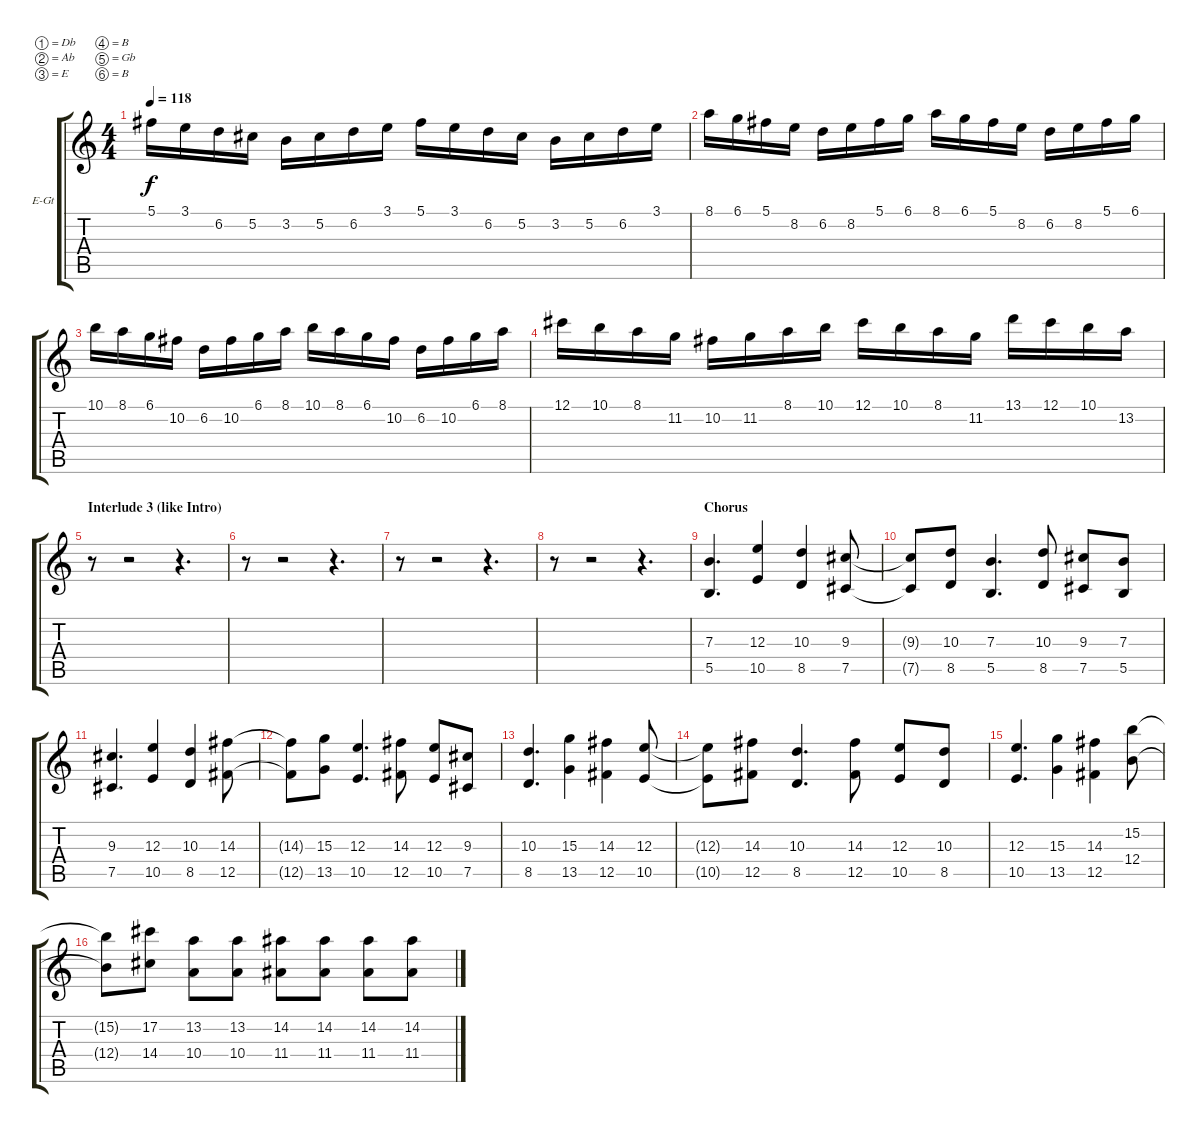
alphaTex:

\bracketExtendMode groupsimilarinstruments
\firstSystemTrackNameOrientation horizontal
\otherSystemsTrackNameOrientation horizontal
\track ("Dist 2" "E-Gt") {solo instrument electricguitarclean}
\staff {score tabs}
\tuning (Db4 Ab3 E3 B2 Gb2 B1)
\ts (4 4)
\tempo 118
\clef g2
\ks c
5.1.16{dy f} 3.1.16 6.2.16 5.2.16 3.2.16 5.2.16 6.2.16 3.1.16 5.1.16 3.1.16 6.2.16 5.2.16 3.2.16 5.2.16 6.2.16 3.1.16 |
8.1.16 6.1.16 5.1.16 8.2.16 6.2.16 8.2.16 5.1.16 6.1.16 8.1.16 6.1.16 5.1.16 8.2.16 6.2.16 8.2.16 5.1.16 6.1.16 |
10.1.16 8.1.16 6.1.16 10.2.16 6.2.16 10.2.16 6.1.16 8.1.16 10.1.16 8.1.16 6.1.16 10.2.16 6.2.16 10.2.16 6.1.16 8.1.16 |
12.1.16 10.1.16 8.1.16 11.2.16 10.2.16 11.2.16 8.1.16 10.1.16 12.1.16 10.1.16 8.1.16 11.2.16 13.1.16 12.1.16 10.1.16 13.2.16 |
\section ("" "Interlude 3 (like Intro)")
r.8 r.2 r.4{d} |
r.8 r.2 r.4{d} |
r.8 r.2 r.4{d} |
r.8 r.2 r.4{d} |
\section ("" "Chorus")
(5.5 7.3).4{d} (10.5 12.3).4 (8.5 10.3).4 (7.5 9.3).8 |
(7.5{t} 9.3{t}).8 (8.5 10.3).8 (5.5 7.3).4{d} (8.5 10.3).8 (7.5 9.3).8 (5.5 7.3).8 |
(7.5 9.3).4{d} (10.5 12.3).4 (8.5 10.3).4 (12.5 14.3).8 |
(12.5{t} 14.3{t}).8 (13.5 15.3).8 (10.5 12.3).4{d} (12.5 14.3).8 (10.5 12.3).8 (7.5 9.3).8 |
(8.5 10.3).4{d} (13.5 15.3).4 (12.5 14.3).4 (10.5 12.3).8 |
(10.5{t} 12.3{t}).8 (12.5 14.3).8 (8.5 10.3).4{d} (12.5 14.3).8 (10.5 12.3).8 (8.5 10.3).8 |
(10.5 12.3).4{d} (13.5 15.3).4 (12.5 14.3).4 (12.4 15.2).8 |
(12.4{t} 15.2{t}).8 (14.4 17.2).8 (10.4 13.2).8 (10.4 13.2).8 (11.4 14.2).8 (11.4 14.2).8 (11.4 14.2).8 (11.4 14.2).8
